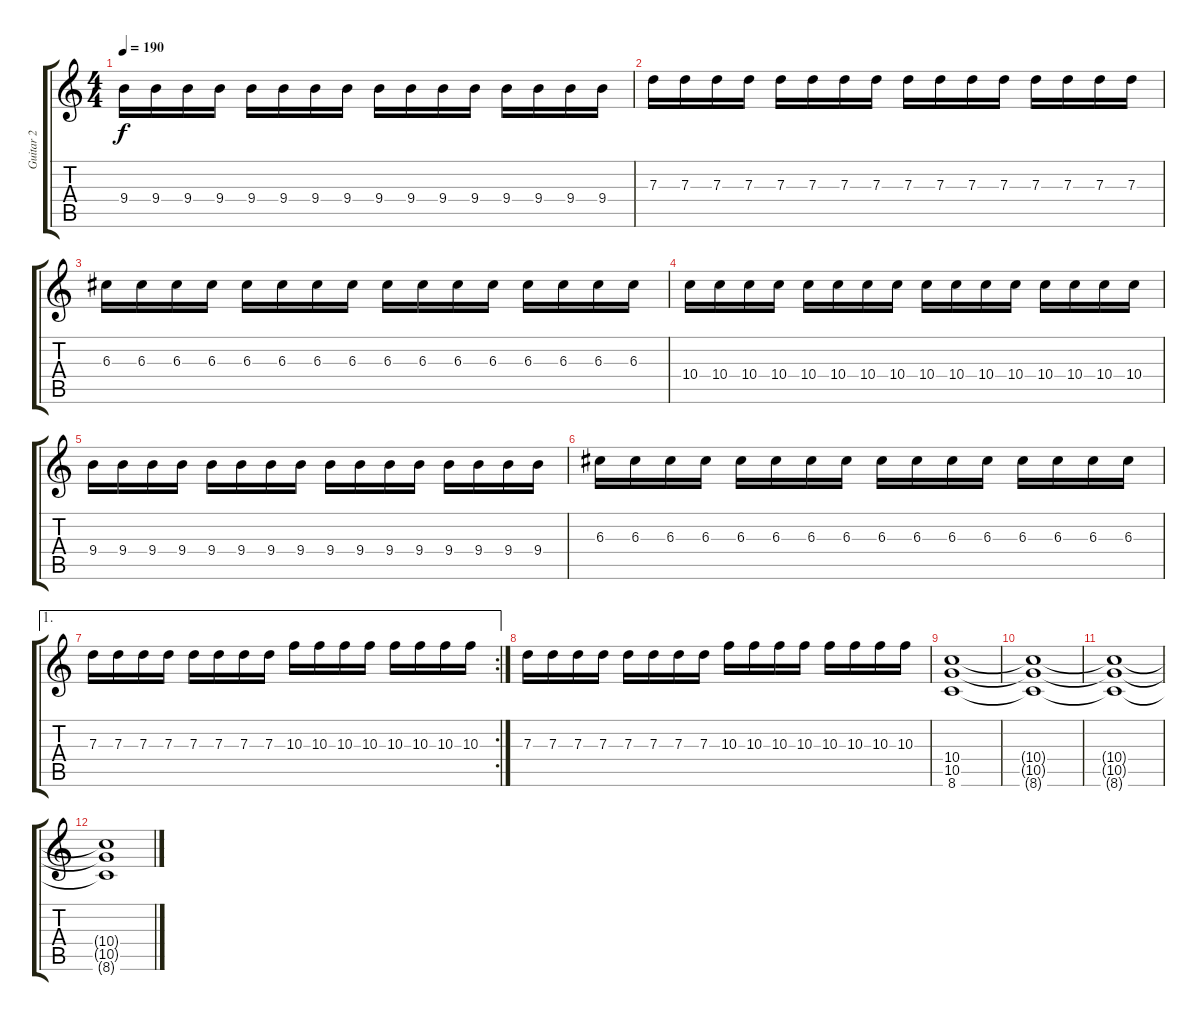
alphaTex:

\track ("Guitar 2" "Guitar 2") {instrument distortionguitar}
\staff {score tabs}
\tuning (E4 B3 G3 D3 A2 E2) {hide}
\ts (4 4)
\tempo 190
\clef g2
\ks c
9.4.16{dy f} 9.4.16 9.4.16 9.4.16 9.4.16 9.4.16 9.4.16 9.4.16 9.4.16 9.4.16 9.4.16 9.4.16 9.4.16 9.4.16 9.4.16 9.4.16 |
7.3.16 7.3.16 7.3.16 7.3.16 7.3.16 7.3.16 7.3.16 7.3.16 7.3.16 7.3.16 7.3.16 7.3.16 7.3.16 7.3.16 7.3.16 7.3.16 |
6.3.16 6.3.16 6.3.16 6.3.16 6.3.16 6.3.16 6.3.16 6.3.16 6.3.16 6.3.16 6.3.16 6.3.16 6.3.16 6.3.16 6.3.16 6.3.16 |
10.4.16 10.4.16 10.4.16 10.4.16 10.4.16 10.4.16 10.4.16 10.4.16 10.4.16 10.4.16 10.4.16 10.4.16 10.4.16 10.4.16 10.4.16 10.4.16 |
9.4.16 9.4.16 9.4.16 9.4.16 9.4.16 9.4.16 9.4.16 9.4.16 9.4.16 9.4.16 9.4.16 9.4.16 9.4.16 9.4.16 9.4.16 9.4.16 |
6.3.16 6.3.16 6.3.16 6.3.16 6.3.16 6.3.16 6.3.16 6.3.16 6.3.16 6.3.16 6.3.16 6.3.16 6.3.16 6.3.16 6.3.16 6.3.16 |
\ae 1
\rc 2
7.3.16 7.3.16 7.3.16 7.3.16 7.3.16 7.3.16 7.3.16 7.3.16 10.3.16 10.3.16 10.3.16 10.3.16 10.3.16 10.3.16 10.3.16 10.3.16 |
7.3.16 7.3.16 7.3.16 7.3.16 7.3.16 7.3.16 7.3.16 7.3.16 10.3.16 10.3.16 10.3.16 10.3.16 10.3.16 10.3.16 10.3.16 10.3.16 |
(10.4 10.5 8.6).1 |
(10.4{t} 10.5{t} 8.6{t}).1 |
(10.4{t} 10.5{t} 8.6{t}).1 |
(10.4{t} 10.5{t} 8.6{t}).1
